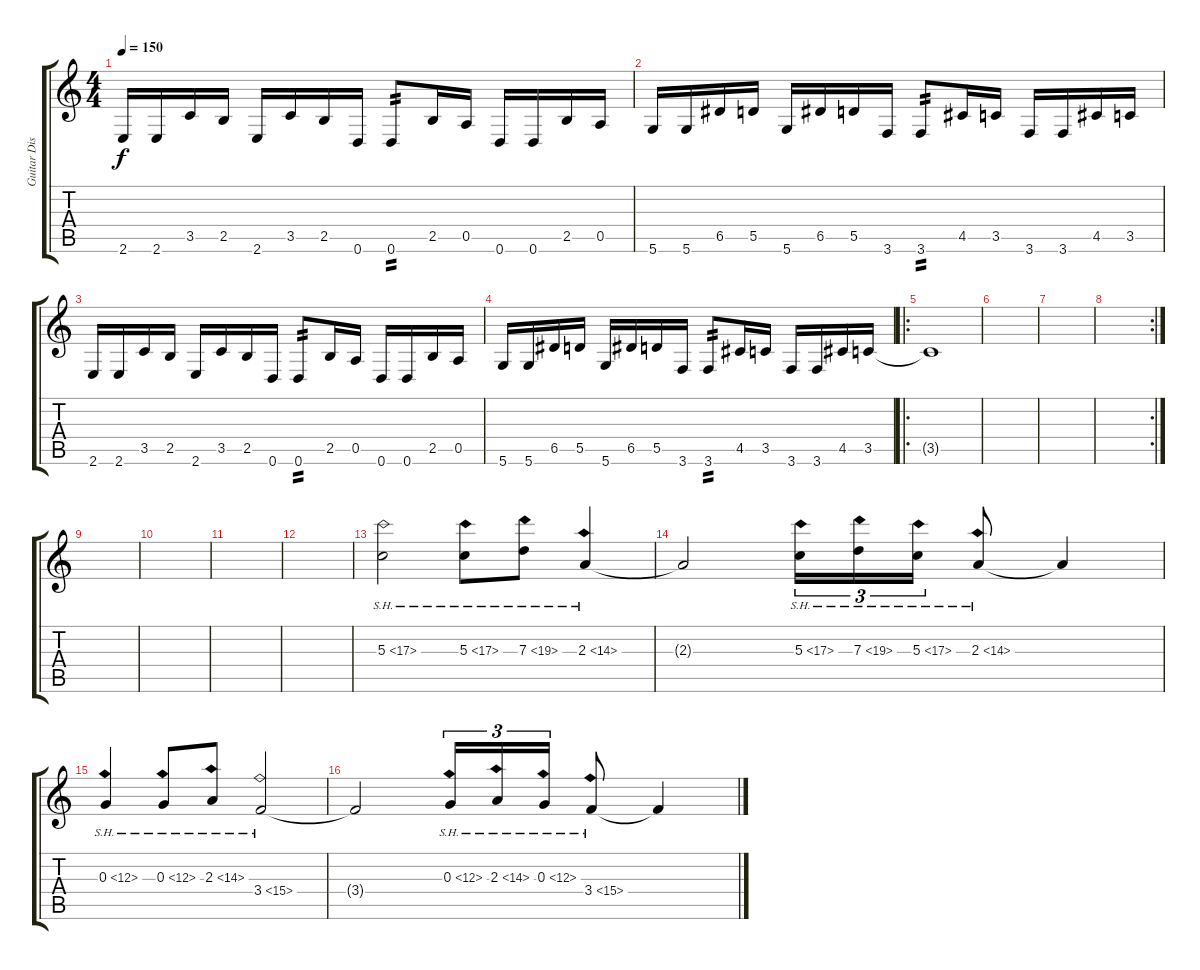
\track ("Guitar Distortion" "Guitar Dis") {instrument distortionguitar}
\staff {score tabs}
\tuning (E4 B3 G3 D3 A2 D2) {hide}
\ts (4 4)
\tempo 150
\clef g2
\ks c
2.6.16{dy f} 2.6.16 3.5.16 2.5.16 2.6.16 3.5.16 2.5.16 0.6.16 0.6.8{tp 2} 2.5.16 0.5.16 0.6.16 0.6.16 2.5.16 0.5.16 |
5.6.16 5.6.16 6.5.16 5.5.16 5.6.16 6.5.16 5.5.16 3.6.16 3.6.8{tp 2} 4.5.16 3.5.16 3.6.16 3.6.16 4.5.16 3.5.16 |
2.6.16 2.6.16 3.5.16 2.5.16 2.6.16 3.5.16 2.5.16 0.6.16 0.6.8{tp 2} 2.5.16 0.5.16 0.6.16 0.6.16 2.5.16 0.5.16 |
5.6.16 5.6.16 6.5.16 5.5.16 5.6.16 6.5.16 5.5.16 3.6.16 3.6.8{tp 2} 4.5.16 3.5.16 3.6.16 3.6.16 4.5.16 3.5.16 |
\ro
3.5{t}.1{volume 0} |
|
|
\rc 2
|
|
|
|
|
5.3{sh 12}.2 5.3{sh 12}.8 7.3{sh 12}.8 2.3{sh 12}.4 |
2.3{t}.2 5.3{sh 12}.16{tu (3 2)} 7.3{sh 12}.16{tu (3 2)} 5.3{sh 12}.16{tu (3 2)} 2.3{sh 12}.8 2.3{t}.4 |
0.3{sh 12}.4 0.3{sh 12}.8 2.3{sh 12}.8 3.4{sh 12}.2 |
3.4{t}.2 0.3{sh 12}.16{tu (3 2)} 2.3{sh 12}.16{tu (3 2)} 0.3{sh 12}.16{tu (3 2)} 3.4{sh 12}.8 3.4{t}.4
